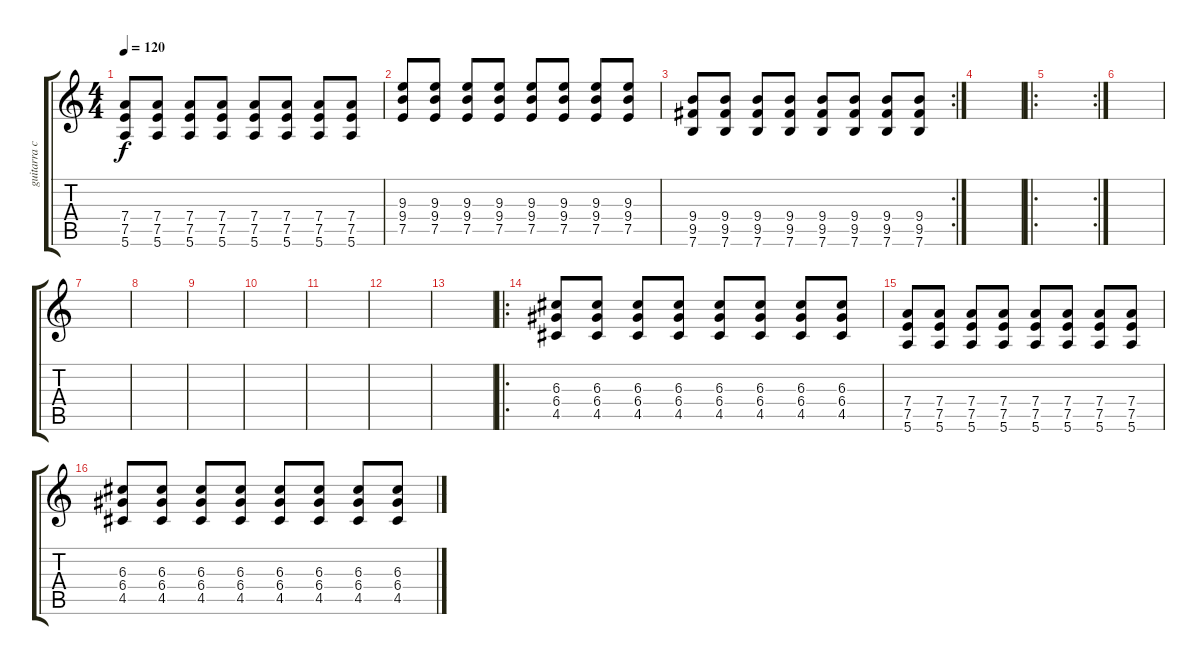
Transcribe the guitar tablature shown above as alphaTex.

\track ("guitarra c/distorcion" "guitarra c") {instrument distortionguitar}
\staff {score tabs}
\tuning (E4 B3 G3 D3 A2 E2) {hide}
\ts (4 4)
\tempo 120
\clef g2
\ks c
(7.4 7.5 5.6).8{dy f} (7.4 7.5 5.6).8 (7.4 7.5 5.6).8 (7.4 7.5 5.6).8 (7.4 7.5 5.6).8 (7.4 7.5 5.6).8 (7.4 7.5 5.6).8 (7.4 7.5 5.6).8 |
(9.3 9.4 7.5).8 (9.3 9.4 7.5).8 (9.3 9.4 7.5).8 (9.3 9.4 7.5).8 (9.3 9.4 7.5).8 (9.3 9.4 7.5).8 (9.3 9.4 7.5).8 (9.3 9.4 7.5).8 |
\rc 2
(9.4 9.5 7.6).8 (9.4 9.5 7.6).8 (9.4 9.5 7.6).8 (9.4 9.5 7.6).8 (9.4 9.5 7.6).8 (9.4 9.5 7.6).8 (9.4 9.5 7.6).8 (9.4 9.5 7.6).8 |
|
\ro
\rc 2
|
|
|
|
|
|
|
|
|
\ro
(6.3 6.4 4.5).8 (6.3 6.4 4.5).8 (6.3 6.4 4.5).8 (6.3 6.4 4.5).8 (6.3 6.4 4.5).8 (6.3 6.4 4.5).8 (6.3 6.4 4.5).8 (6.3 6.4 4.5).8 |
(7.4 7.5 5.6).8 (7.4 7.5 5.6).8 (7.4 7.5 5.6).8 (7.4 7.5 5.6).8 (7.4 7.5 5.6).8 (7.4 7.5 5.6).8 (7.4 7.5 5.6).8 (7.4 7.5 5.6).8 |
(6.3 6.4 4.5).8 (6.3 6.4 4.5).8 (6.3 6.4 4.5).8 (6.3 6.4 4.5).8 (6.3 6.4 4.5).8 (6.3 6.4 4.5).8 (6.3 6.4 4.5).8 (6.3 6.4 4.5).8
